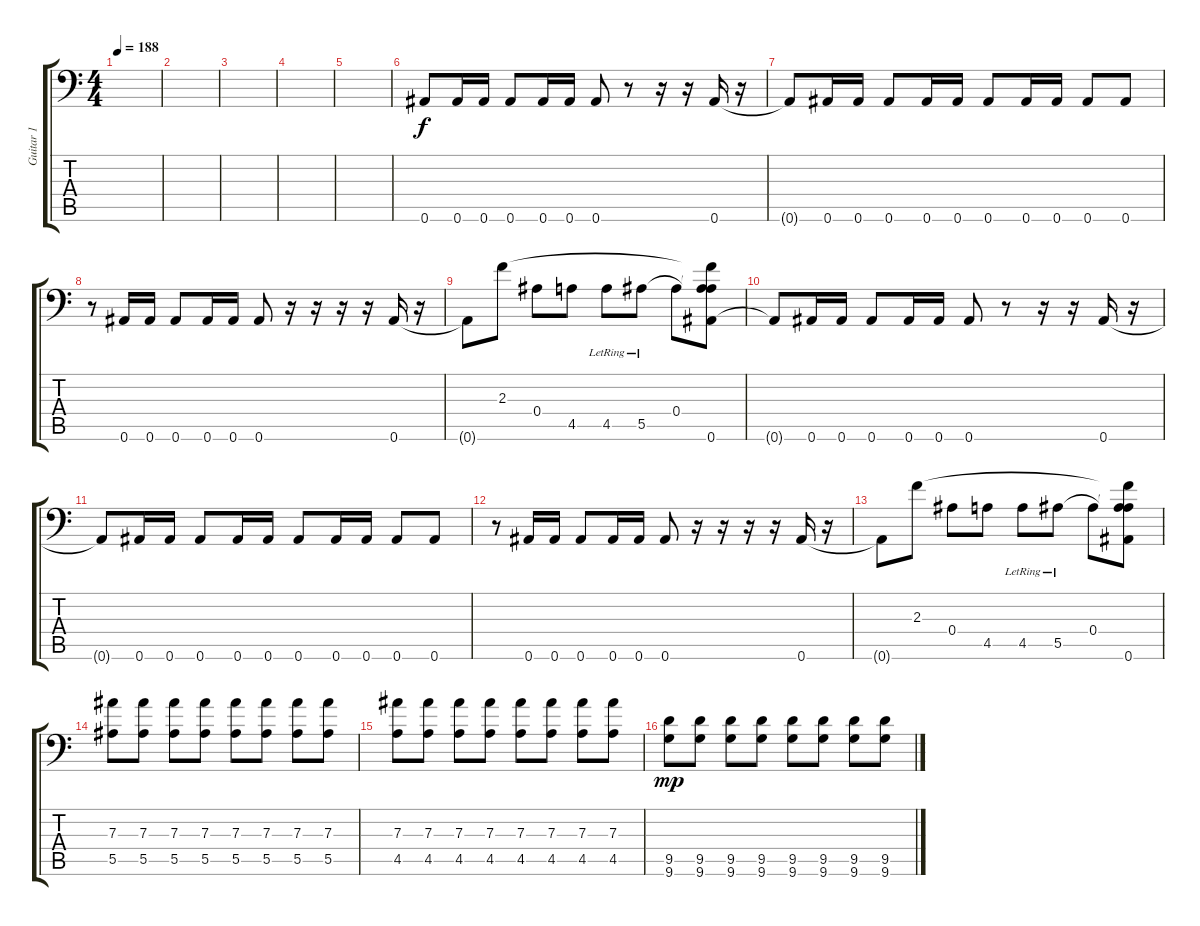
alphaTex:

\track ("Guitar 1" "Guitar 1") {instrument distortionguitar}
\staff {score tabs}
\tuning (C4 G3 Eb3 Bb2 F2 Bb1) {hide}
\ts (4 4)
\tempo 188
\clef f4
\ks c
|
|
|
|
|
0.6.8 0.6.16 0.6.16 0.6.8 0.6.16 0.6.16 0.6.8 r.8 r.16 r.16 0.6.16 r.16 |
0.6{t}.8 0.6.16 0.6.16 0.6.8 0.6.16 0.6.16 0.6.8 0.6.16 0.6.16 0.6.8 0.6.8 |
r.8 0.6.16 0.6.16 0.6.8 0.6.16 0.6.16 0.6.8 r.16 r.16 r.16 r.16 0.6.16 r.16 |
0.6{t}.8 2.3.8 0.4.8 4.5.8 4.5{lr}.8 5.5{lr}.8 0.4.8 (2.3{t} 0.4{t} 5.5{t} 0.6).8 |
0.6{t}.8 0.6.16 0.6.16 0.6.8 0.6.16 0.6.16 0.6.8 r.8 r.16 r.16 0.6.16 r.16 |
0.6{t}.8 0.6.16 0.6.16 0.6.8 0.6.16 0.6.16 0.6.8 0.6.16 0.6.16 0.6.8 0.6.8 |
r.8 0.6.16 0.6.16 0.6.8 0.6.16 0.6.16 0.6.8 r.16 r.16 r.16 r.16 0.6.16 r.16 |
0.6{t}.8 2.3.8 0.4.8 4.5.8 4.5{lr}.8 5.5{lr}.8 0.4.8 (2.3{t} 0.4{t} 5.5{t} 0.6).8 |
(7.3 5.5).8 (7.3 5.5).8 (7.3 5.5).8 (7.3 5.5).8 (7.3 5.5).8 (7.3 5.5).8 (7.3 5.5).8 (7.3 5.5).8 |
(7.3 4.5).8 (7.3 4.5).8 (7.3 4.5).8 (7.3 4.5).8 (7.3 4.5).8 (7.3 4.5).8 (7.3 4.5).8 (7.3 4.5).8 |
(9.5 9.6).8{dy mp} (9.5 9.6).8 (9.5 9.6).8 (9.5 9.6).8 (9.5 9.6).8 (9.5 9.6).8 (9.5 9.6).8 (9.5 9.6).8
